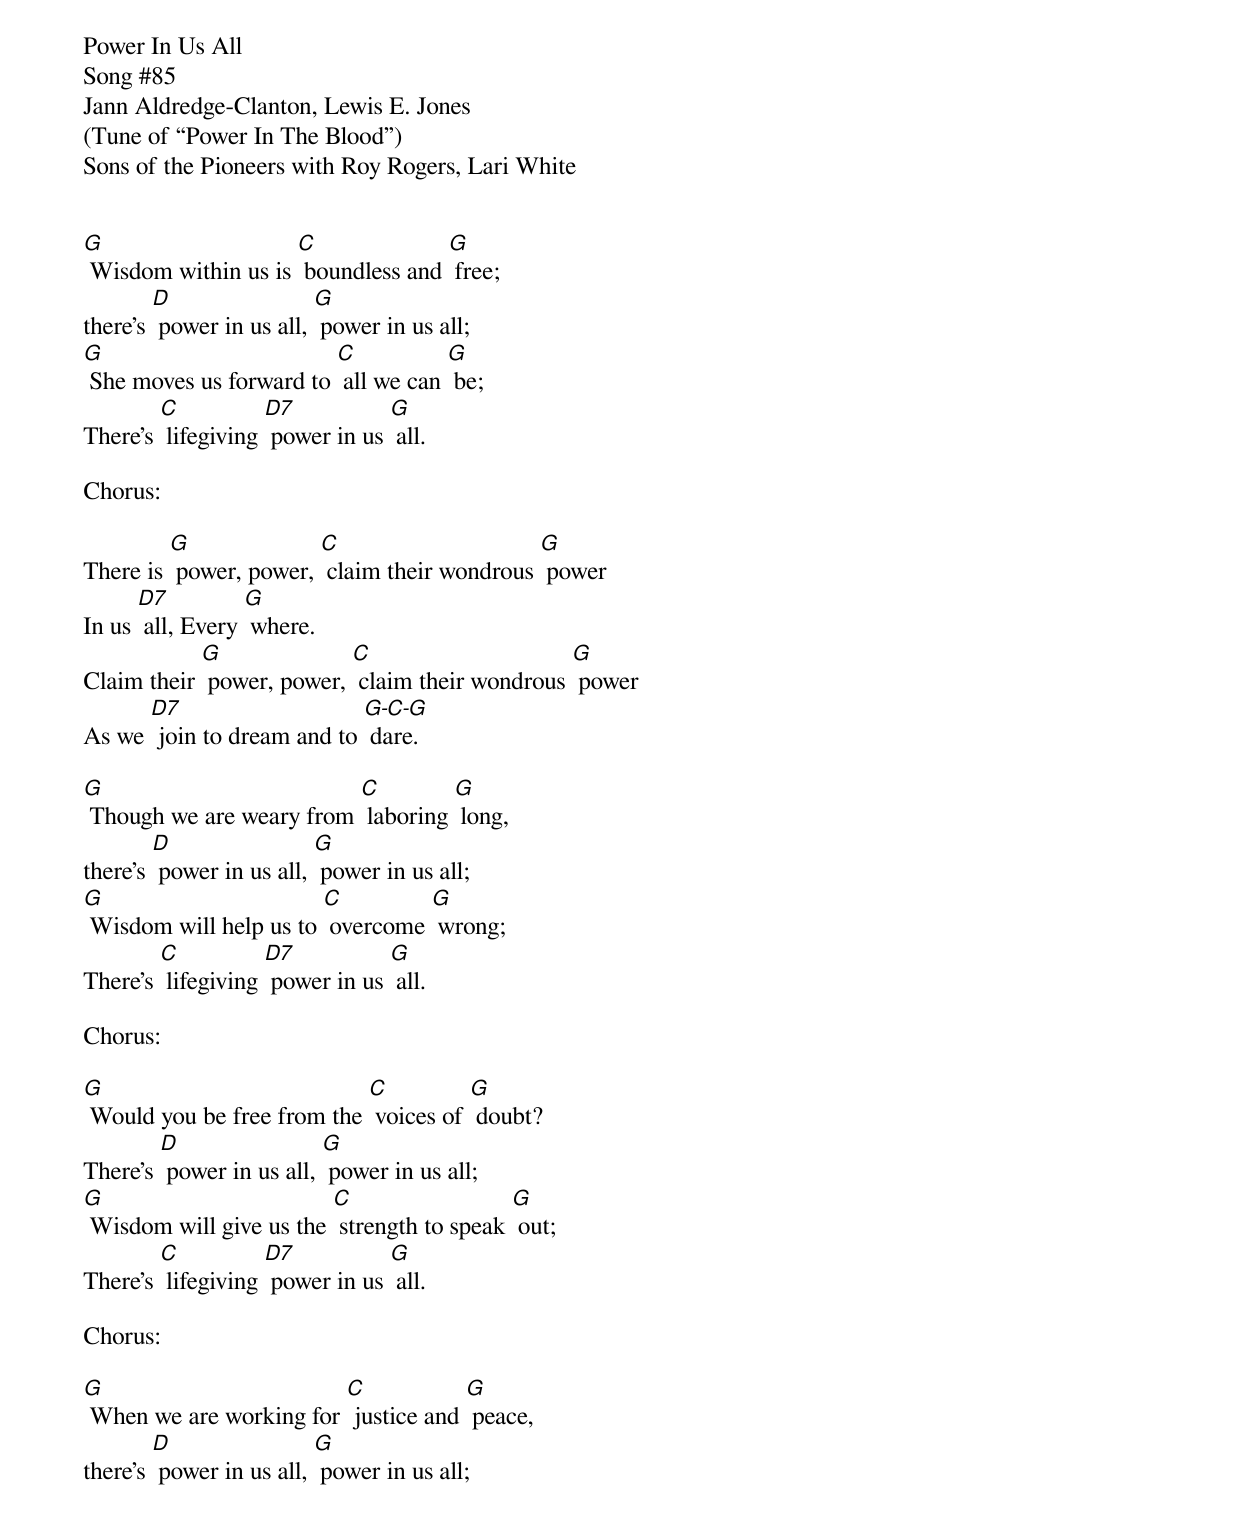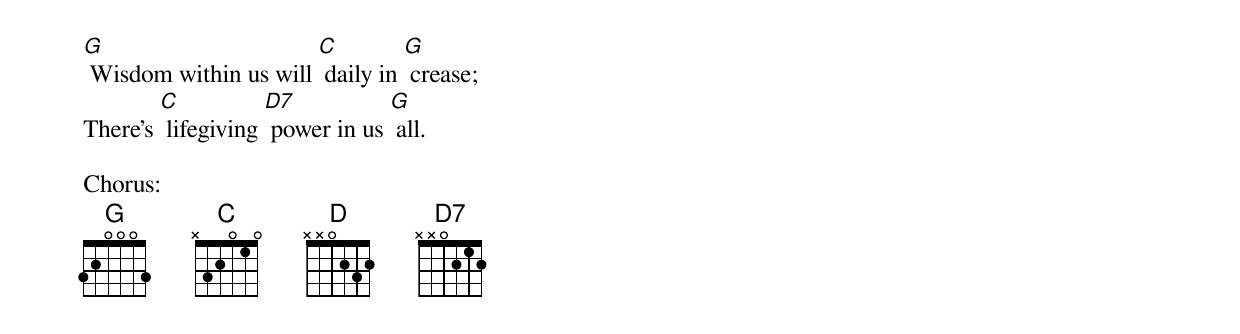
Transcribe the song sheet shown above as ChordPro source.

Power In Us All
Song #85
Jann Aldredge-Clanton, Lewis E. Jones
(Tune of “Power In The Blood”)
Sons of the Pioneers with Roy Rogers, Lari White


[G] Wisdom within us is [C] boundless and [G] free;
there’s [D] power in us all, [G] power in us all;
[G] She moves us forward to [C] all we can [G] be;
There’s [C] lifegiving [D7] power in us [G] all.

Chorus:

There is [G] power, power, [C] claim their wondrous [G] power
In us [D7] all, Every [G] where.
Claim their [G] power, power, [C] claim their wondrous [G] power
As we [D7] join to dream and to [G-C-G] dare.

[G] Though we are weary from [C] laboring [G] long,
there’s [D] power in us all, [G] power in us all;
[G] Wisdom will help us to [C] overcome [G] wrong;
There’s [C] lifegiving [D7] power in us [G] all.

Chorus:

[G] Would you be free from the [C] voices of [G] doubt?
There’s [D] power in us all, [G] power in us all;
[G] Wisdom will give us the [C] strength to speak [G] out;
There’s [C] lifegiving [D7] power in us [G] all.

Chorus:

[G] When we are working for [C] justice and [G] peace,
there’s [D] power in us all, [G] power in us all;
[G] Wisdom within us will [C] daily in [G] crease;
There’s [C] lifegiving [D7] power in us [G] all.

Chorus:
